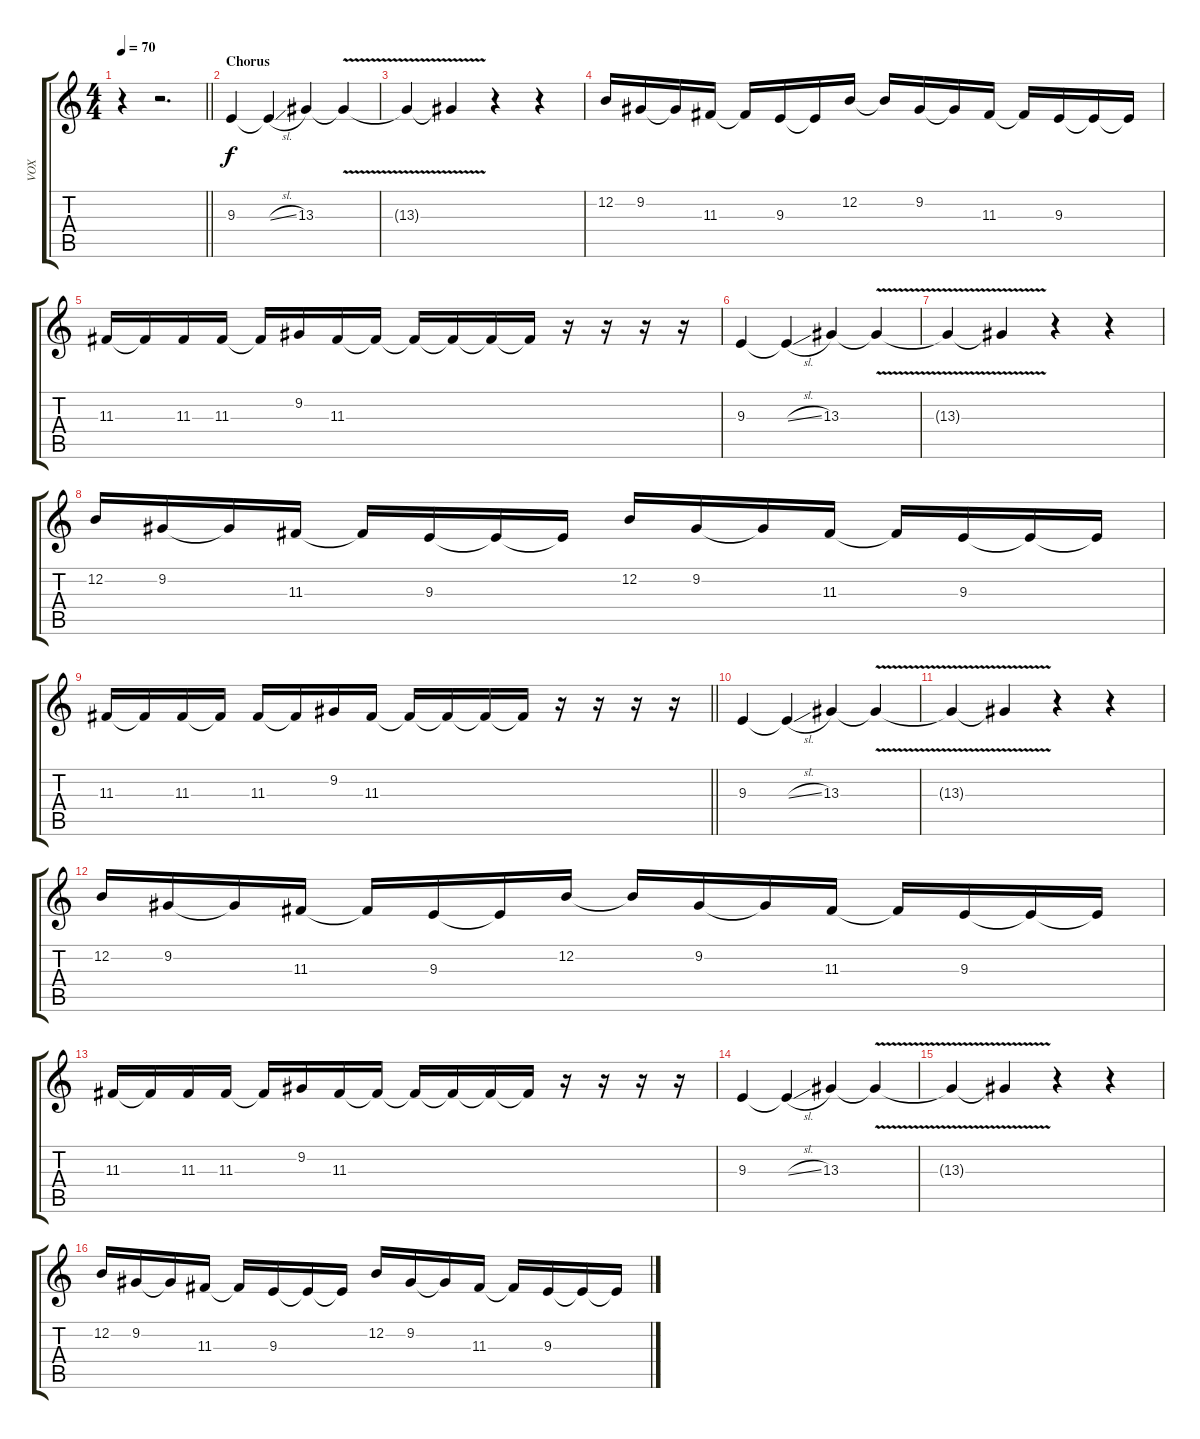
\track ("VOX" "VOX") {instrument synthvoice}
\staff {score tabs}
\tuning (E4 B3 G3 D3 A2 E2) {hide}
\ts (4 4)
\tempo 70
\clef g2
\barLineRight lightlight
\ks c
r.4{dy f} r.2{d} |
\section ("" "Chorus")
9.3.4 9.3{sl t}.4 13.3.4 13.3{v t}.4 |
13.3{v t}.4 13.3{v t}.4 r.4 r.4 |
12.2.16 9.2.16 9.2{t}.16 11.3.16 11.3{t}.16 9.3.16 9.3{t}.16 12.2.16 12.2{t}.16 9.2.16 9.2{t}.16 11.3.16 11.3{t}.16 9.3.16 9.3{t}.16 9.3{t}.16 |
11.3.16 11.3{t}.16 11.3.16 11.3.16 11.3{t}.16 9.2.16 11.3.16 11.3{t}.16 11.3{t}.16 11.3{t}.16 11.3{t}.16 11.3{t}.16 r.16 r.16 r.16 r.16 |
9.3.4 9.3{sl t}.4 13.3.4 13.3{v t}.4 |
13.3{v t}.4 13.3{v t}.4 r.4 r.4 |
12.2.16 9.2.16 9.2{t}.16 11.3.16 11.3{t}.16 9.3.16 9.3{t}.16 9.3{t}.16 12.2.16 9.2.16 9.2{t}.16 11.3.16 11.3{t}.16 9.3.16 9.3{t}.16 9.3{t}.16 |
\barLineRight lightlight
11.3.16 11.3{t}.16 11.3.16 11.3{t}.16 11.3.16 11.3{t}.16 9.2.16 11.3.16 11.3{t}.16 11.3{t}.16 11.3{t}.16 11.3{t}.16 r.16 r.16 r.16 r.16 |
9.3.4 9.3{sl t}.4 13.3.4 13.3{v t}.4 |
13.3{v t}.4 13.3{v t}.4 r.4 r.4 |
12.2.16 9.2.16 9.2{t}.16 11.3.16 11.3{t}.16 9.3.16 9.3{t}.16 12.2.16 12.2{t}.16 9.2.16 9.2{t}.16 11.3.16 11.3{t}.16 9.3.16 9.3{t}.16 9.3{t}.16 |
11.3.16 11.3{t}.16 11.3.16 11.3.16 11.3{t}.16 9.2.16 11.3.16 11.3{t}.16 11.3{t}.16 11.3{t}.16 11.3{t}.16 11.3{t}.16 r.16 r.16 r.16 r.16 |
9.3.4 9.3{sl t}.4 13.3.4 13.3{v t}.4 |
13.3{v t}.4 13.3{v t}.4 r.4 r.4 |
12.2.16 9.2.16 9.2{t}.16 11.3.16 11.3{t}.16 9.3.16 9.3{t}.16 9.3{t}.16 12.2.16 9.2.16 9.2{t}.16 11.3.16 11.3{t}.16 9.3.16 9.3{t}.16 9.3{t}.16
